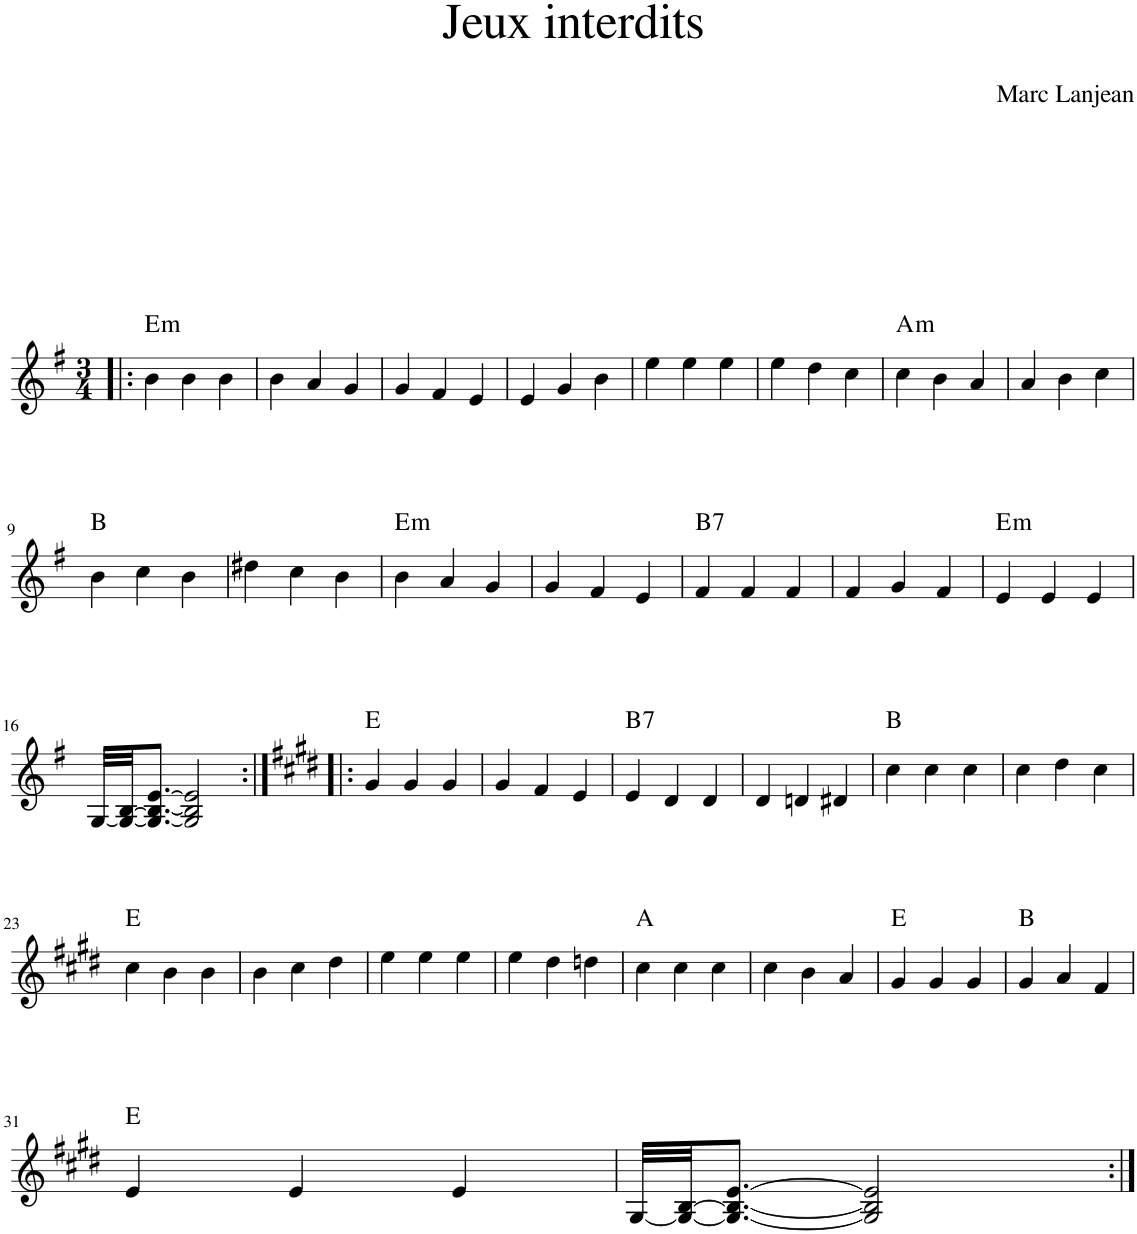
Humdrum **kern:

**kern	**harte
*part1	*part1
*staff1	*
*I"Piano	*
*I'Pno.	*
*clefG2	*
*k[f#]	*
*M3/4	*
=1!|:	=1!|:
!	!LO:H:kt=m
4b\	E:min
4b\	.
4b\	.
=2	=2
4b\	.
4a/	.
4g/	.
=3	=3
4g/	.
4f#/	.
4e/	.
=4	=4
4e/	.
4g/	.
4b\	.
=5	=5
4ee\	.
4ee\	.
4ee\	.
=6	=6
4ee\	.
4dd\	.
4cc\	.
=7	=7
!	!LO:H:kt=m
4cc\	A:min
4b\	.
4a/	.
=8	=8
4a/	.
4b\	.
4cc\	.
!!LO:LB:g=z
=9	=9
4b\	B:maj
4cc\	.
4b\	.
=10	=10
4dd#X\	.
4cc\	.
4b\	.
=11	=11
!	!LO:H:kt=m
4b\	E:min
4a/	.
4g/	.
=12	=12
4g/	.
4f#/	.
4e/	.
=13	=13
!	!LO:H:kt=7
4f#/	B:7
4f#/	.
4f#/	.
=14	=14
4f#/	.
4g/	.
4f#/	.
=15	=15
!	!LO:H:kt=m
4e/	E:min
4e/	.
4e/	.
!!LO:LB:g=z
=16	=16
[32G/LLL	.
32G/_ [32B/JJ	.
8.G/_ 8.B/_ [8.e/J	.
2G/] 2B/] 2e/]	.
=17:|!|:	=17:|!|:
*k[f#c#g#d#]	*
4g#/	E:maj
4g#/	.
4g#/	.
=18	=18
4g#/	.
4f#/	.
4e/	.
=19	=19
!	!LO:H:kt=7
4e/	B:7
4d#/	.
4d#/	.
=20	=20
4d#/	.
4dn/	.
4d#X/	.
=21	=21
4cc#\	B:maj
4cc#\	.
4cc#\	.
=22	=22
4cc#\	.
4dd#\	.
4cc#\	.
!!LO:LB:g=z
=23	=23
4cc#\	E:maj
4b\	.
4b\	.
=24	=24
4b\	.
4cc#\	.
4dd#\	.
=25	=25
4ee\	.
4ee\	.
4ee\	.
=26	=26
4ee\	.
4dd#\	.
4ddn\	.
=27	=27
4cc#\	A:maj
4cc#\	.
4cc#\	.
=28	=28
4cc#\	.
4b\	.
4a/	.
=29	=29
4g#/	E:maj
4g#/	.
4g#/	.
=30	=30
4g#/	B:maj
4a/	.
4f#/	.
!!LO:LB:g=z
=31	=31
4e/	E:maj
4e/	.
4e/	.
=32	=32
[32G#/LLL	.
32G#/_ [32B/JJ	.
8.G#/_ 8.B/_ [8.e/J	.
2G#/] 2B/] 2e/]	.
=:|!	=:|!
*-	*-
